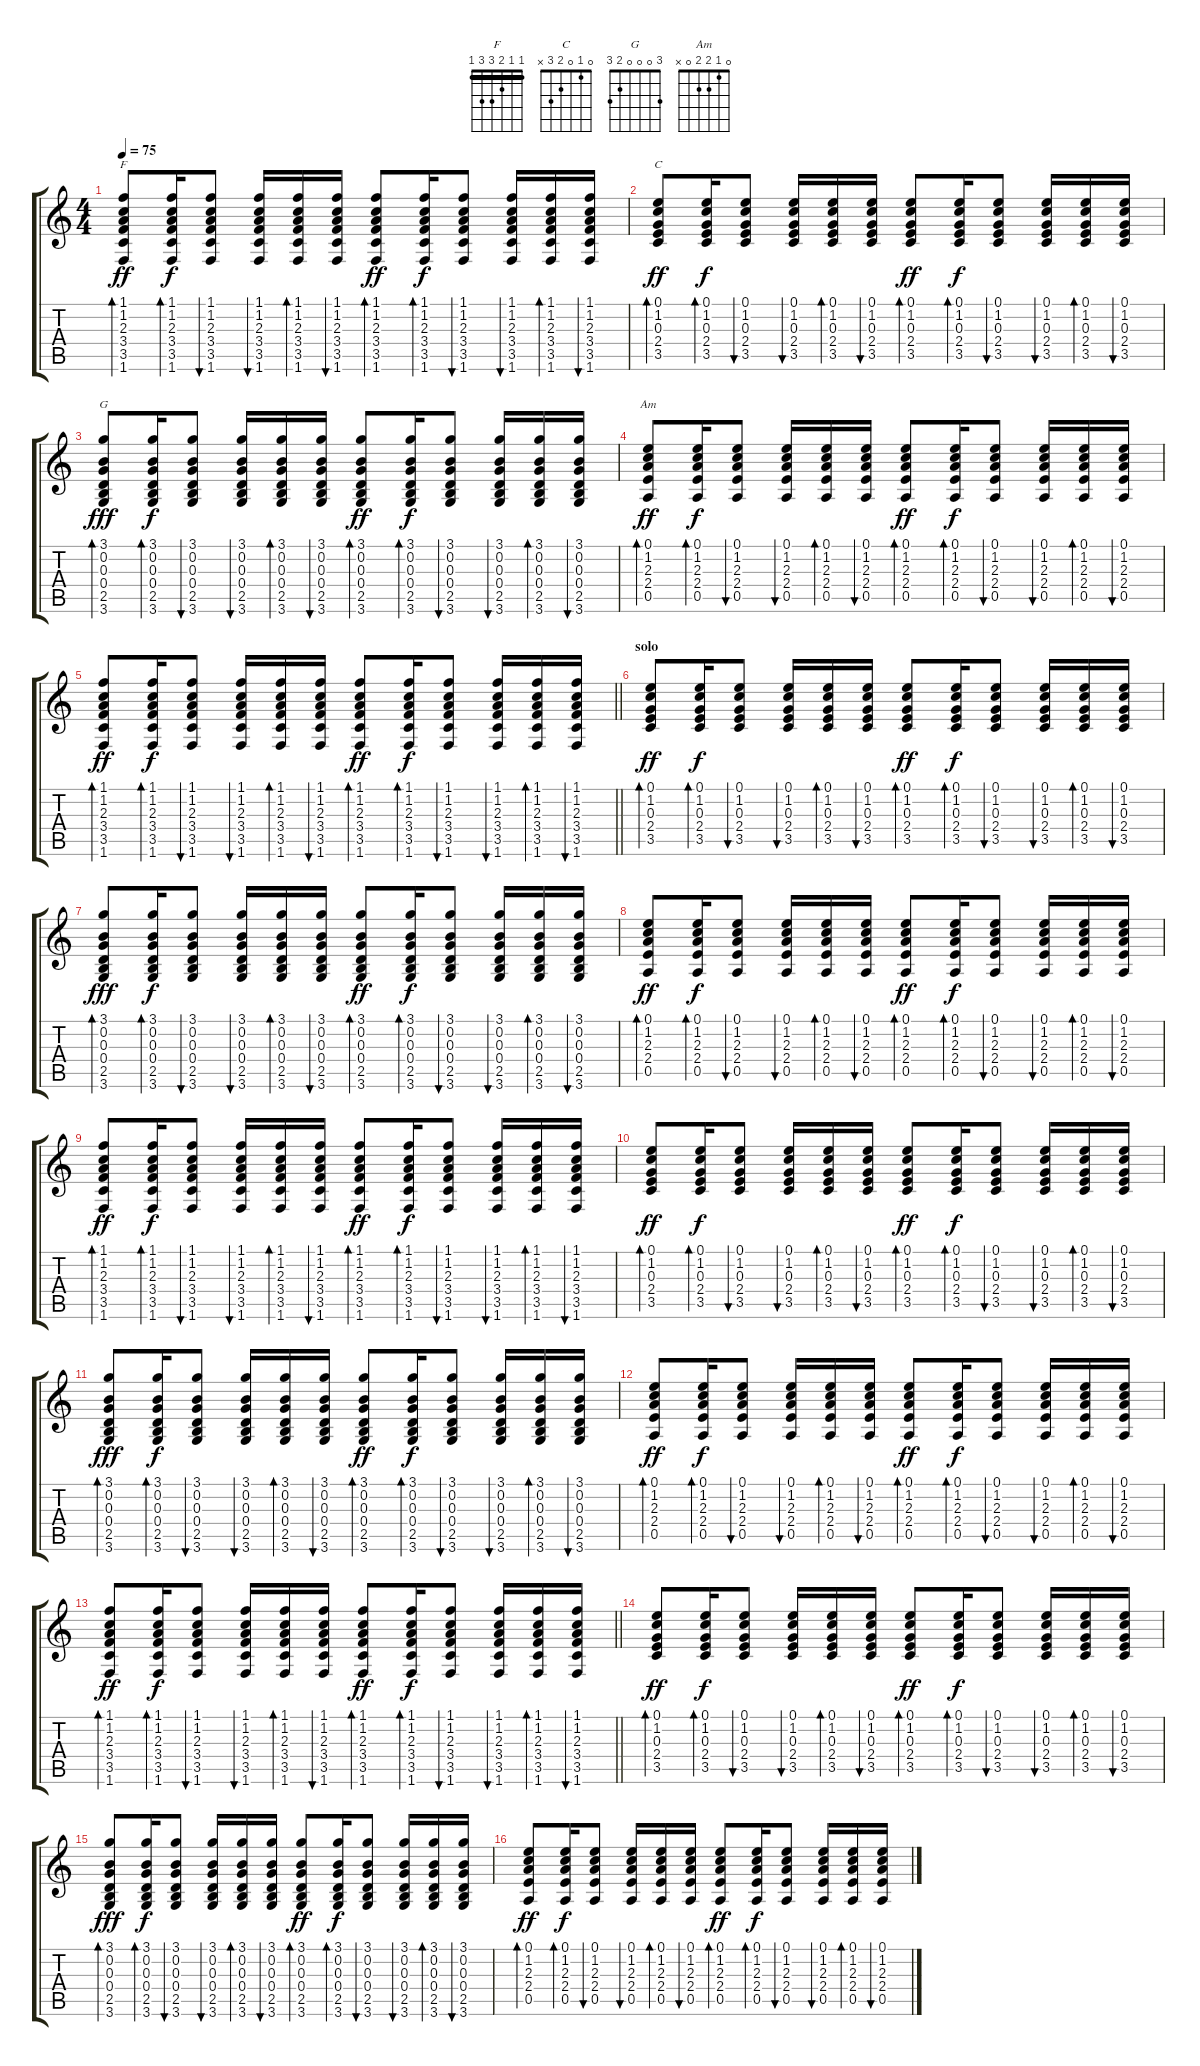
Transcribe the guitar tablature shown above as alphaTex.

\track "" {instrument acousticguitarnylon}
\staff {score tabs}
\tuning (E4 B3 G3 D3 A2 E2) {hide}
\chord ("F" 1 1 2 3 3 1) {barre 1}
\chord ("C" 0 1 0 2 3 x)
\chord ("G" 3 0 0 0 2 3)
\chord ("Am" 0 1 2 2 0 x)
\ts (4 4)
\tempo 75
\clef g2
\ks c
(1.1 1.2 2.3 3.4 3.5 1.6).8{bd 30 ch "F" dy ff} (1.1 1.2 2.3 3.4 3.5 1.6).16{bd 30 dy f} (1.1 1.2 2.3 3.4 3.5 1.6).8{bu 30} (1.1 1.2 2.3 3.4 3.5 1.6).16{bu 30} (1.1 1.2 2.3 3.4 3.5 1.6).16{bd 30} (1.1 1.2 2.3 3.4 3.5 1.6).16{bu 30} (1.1 1.2 2.3 3.4 3.5 1.6).8{bd 30 dy ff} (1.1 1.2 2.3 3.4 3.5 1.6).16{bd 30 dy f} (1.1 1.2 2.3 3.4 3.5 1.6).8{bu 30} (1.1 1.2 2.3 3.4 3.5 1.6).16{bu 30} (1.1 1.2 2.3 3.4 3.5 1.6).16{bd 30} (1.1 1.2 2.3 3.4 3.5 1.6).16{bu 30} |
(0.1 1.2 0.3 2.4 3.5).8{bd 30 ch "C" dy ff} (0.1 1.2 0.3 2.4 3.5).16{bd 30 dy f} (0.1 1.2 0.3 2.4 3.5).8{bu 30} (0.1 1.2 0.3 2.4 3.5).16{bu 30} (0.1 1.2 0.3 2.4 3.5).16{bd 30} (0.1 1.2 0.3 2.4 3.5).16{bu 30} (0.1 1.2 0.3 2.4 3.5).8{bd 30 dy ff} (0.1 1.2 0.3 2.4 3.5).16{bd 30 dy f} (0.1 1.2 0.3 2.4 3.5).8{bu 30} (0.1 1.2 0.3 2.4 3.5).16{bu 30} (0.1 1.2 0.3 2.4 3.5).16{bd 30} (0.1 1.2 0.3 2.4 3.5).16{bu 30} |
(3.1 0.2 0.3 0.4 2.5 3.6).8{bd 30 ch "G" dy fff} (3.1 0.2 0.3 0.4 2.5 3.6).16{bd 30 dy f} (3.1 0.2 0.3 0.4 2.5 3.6).8{bu 30} (3.1 0.2 0.3 0.4 2.5 3.6).16{bu 30} (3.1 0.2 0.3 0.4 2.5 3.6).16{bd 30} (3.1 0.2 0.3 0.4 2.5 3.6).16{bu 30} (3.1 0.2 0.3 0.4 2.5 3.6).8{bd 30 dy ff} (3.1 0.2 0.3 0.4 2.5 3.6).16{bd 30 dy f} (3.1 0.2 0.3 0.4 2.5 3.6).8{bu 30} (3.1 0.2 0.3 0.4 2.5 3.6).16{bu 30} (3.1 0.2 0.3 0.4 2.5 3.6).16{bd 30} (3.1 0.2 0.3 0.4 2.5 3.6).16{bu 30} |
(0.1 1.2 2.3 2.4 0.5).8{bd 30 ch "Am" dy ff} (0.1 1.2 2.3 2.4 0.5).16{bd 30 dy f} (0.1 1.2 2.3 2.4 0.5).8{bu 30} (0.1 1.2 2.3 2.4 0.5).16{bu 30} (0.1 1.2 2.3 2.4 0.5).16{bd 30} (0.1 1.2 2.3 2.4 0.5).16{bu 30} (0.1 1.2 2.3 2.4 0.5).8{bd 60 dy ff} (0.1 1.2 2.3 2.4 0.5).16{bd 60 dy f} (0.1 1.2 2.3 2.4 0.5).8{bu 30} (0.1 1.2 2.3 2.4 0.5).16{bu 30} (0.1 1.2 2.3 2.4 0.5).16{bd 30} (0.1 1.2 2.3 2.4 0.5).16{bu 30} |
\barLineRight lightlight
(1.1 1.2 2.3 3.4 3.5 1.6).8{bd 30 dy ff} (1.1 1.2 2.3 3.4 3.5 1.6).16{bd 30 dy f} (1.1 1.2 2.3 3.4 3.5 1.6).8{bu 30} (1.1 1.2 2.3 3.4 3.5 1.6).16{bu 30} (1.1 1.2 2.3 3.4 3.5 1.6).16{bd 30} (1.1 1.2 2.3 3.4 3.5 1.6).16{bu 30} (1.1 1.2 2.3 3.4 3.5 1.6).8{bd 30 dy ff} (1.1 1.2 2.3 3.4 3.5 1.6).16{bd 30 dy f} (1.1 1.2 2.3 3.4 3.5 1.6).8{bu 30} (1.1 1.2 2.3 3.4 3.5 1.6).16{bu 30} (1.1 1.2 2.3 3.4 3.5 1.6).16{bd 30} (1.1 1.2 2.3 3.4 3.5 1.6).16{bu 30} |
\section ("" "solo")
(0.1 1.2 0.3 2.4 3.5).8{bd 30 dy ff} (0.1 1.2 0.3 2.4 3.5).16{bd 30 dy f} (0.1 1.2 0.3 2.4 3.5).8{bu 30} (0.1 1.2 0.3 2.4 3.5).16{bu 30} (0.1 1.2 0.3 2.4 3.5).16{bd 30} (0.1 1.2 0.3 2.4 3.5).16{bu 30} (0.1 1.2 0.3 2.4 3.5).8{bd 30 dy ff} (0.1 1.2 0.3 2.4 3.5).16{bd 30 dy f} (0.1 1.2 0.3 2.4 3.5).8{bu 30} (0.1 1.2 0.3 2.4 3.5).16{bu 30} (0.1 1.2 0.3 2.4 3.5).16{bd 30} (0.1 1.2 0.3 2.4 3.5).16{bu 30} |
(3.1 0.2 0.3 0.4 2.5 3.6).8{bd 30 dy fff} (3.1 0.2 0.3 0.4 2.5 3.6).16{bd 30 dy f} (3.1 0.2 0.3 0.4 2.5 3.6).8{bu 30} (3.1 0.2 0.3 0.4 2.5 3.6).16{bu 30} (3.1 0.2 0.3 0.4 2.5 3.6).16{bd 30} (3.1 0.2 0.3 0.4 2.5 3.6).16{bu 30} (3.1 0.2 0.3 0.4 2.5 3.6).8{bd 30 dy ff} (3.1 0.2 0.3 0.4 2.5 3.6).16{bd 30 dy f} (3.1 0.2 0.3 0.4 2.5 3.6).8{bu 30} (3.1 0.2 0.3 0.4 2.5 3.6).16{bu 30} (3.1 0.2 0.3 0.4 2.5 3.6).16{bd 30} (3.1 0.2 0.3 0.4 2.5 3.6).16{bu 30} |
(0.1 1.2 2.3 2.4 0.5).8{bd 30 dy ff} (0.1 1.2 2.3 2.4 0.5).16{bd 30 dy f} (0.1 1.2 2.3 2.4 0.5).8{bu 30} (0.1 1.2 2.3 2.4 0.5).16{bu 30} (0.1 1.2 2.3 2.4 0.5).16{bd 30} (0.1 1.2 2.3 2.4 0.5).16{bu 30} (0.1 1.2 2.3 2.4 0.5).8{bd 60 dy ff} (0.1 1.2 2.3 2.4 0.5).16{bd 60 dy f} (0.1 1.2 2.3 2.4 0.5).8{bu 30} (0.1 1.2 2.3 2.4 0.5).16{bu 30} (0.1 1.2 2.3 2.4 0.5).16{bd 30} (0.1 1.2 2.3 2.4 0.5).16{bu 30} |
(1.1 1.2 2.3 3.4 3.5 1.6).8{bd 30 dy ff} (1.1 1.2 2.3 3.4 3.5 1.6).16{bd 30 dy f} (1.1 1.2 2.3 3.4 3.5 1.6).8{bu 30} (1.1 1.2 2.3 3.4 3.5 1.6).16{bu 30} (1.1 1.2 2.3 3.4 3.5 1.6).16{bd 30} (1.1 1.2 2.3 3.4 3.5 1.6).16{bu 30} (1.1 1.2 2.3 3.4 3.5 1.6).8{bd 30 dy ff} (1.1 1.2 2.3 3.4 3.5 1.6).16{bd 30 dy f} (1.1 1.2 2.3 3.4 3.5 1.6).8{bu 30} (1.1 1.2 2.3 3.4 3.5 1.6).16{bu 30} (1.1 1.2 2.3 3.4 3.5 1.6).16{bd 30} (1.1 1.2 2.3 3.4 3.5 1.6).16{bu 30} |
(0.1 1.2 0.3 2.4 3.5).8{bd 30 dy ff} (0.1 1.2 0.3 2.4 3.5).16{bd 30 dy f} (0.1 1.2 0.3 2.4 3.5).8{bu 30} (0.1 1.2 0.3 2.4 3.5).16{bu 30} (0.1 1.2 0.3 2.4 3.5).16{bd 30} (0.1 1.2 0.3 2.4 3.5).16{bu 30} (0.1 1.2 0.3 2.4 3.5).8{bd 30 dy ff} (0.1 1.2 0.3 2.4 3.5).16{bd 30 dy f} (0.1 1.2 0.3 2.4 3.5).8{bu 30} (0.1 1.2 0.3 2.4 3.5).16{bu 30} (0.1 1.2 0.3 2.4 3.5).16{bd 30} (0.1 1.2 0.3 2.4 3.5).16{bu 30} |
(3.1 0.2 0.3 0.4 2.5 3.6).8{bd 30 dy fff} (3.1 0.2 0.3 0.4 2.5 3.6).16{bd 30 dy f} (3.1 0.2 0.3 0.4 2.5 3.6).8{bu 30} (3.1 0.2 0.3 0.4 2.5 3.6).16{bu 30} (3.1 0.2 0.3 0.4 2.5 3.6).16{bd 30} (3.1 0.2 0.3 0.4 2.5 3.6).16{bu 30} (3.1 0.2 0.3 0.4 2.5 3.6).8{bd 30 dy ff} (3.1 0.2 0.3 0.4 2.5 3.6).16{bd 30 dy f} (3.1 0.2 0.3 0.4 2.5 3.6).8{bu 30} (3.1 0.2 0.3 0.4 2.5 3.6).16{bu 30} (3.1 0.2 0.3 0.4 2.5 3.6).16{bd 30} (3.1 0.2 0.3 0.4 2.5 3.6).16{bu 30} |
(0.1 1.2 2.3 2.4 0.5).8{bd 30 dy ff} (0.1 1.2 2.3 2.4 0.5).16{bd 30 dy f} (0.1 1.2 2.3 2.4 0.5).8{bu 30} (0.1 1.2 2.3 2.4 0.5).16{bu 30} (0.1 1.2 2.3 2.4 0.5).16{bd 30} (0.1 1.2 2.3 2.4 0.5).16{bu 30} (0.1 1.2 2.3 2.4 0.5).8{bd 60 dy ff} (0.1 1.2 2.3 2.4 0.5).16{bd 60 dy f} (0.1 1.2 2.3 2.4 0.5).8{bu 30} (0.1 1.2 2.3 2.4 0.5).16{bu 30} (0.1 1.2 2.3 2.4 0.5).16{bd 30} (0.1 1.2 2.3 2.4 0.5).16{bu 30} |
\barLineRight lightlight
(1.1 1.2 2.3 3.4 3.5 1.6).8{bd 30 dy ff} (1.1 1.2 2.3 3.4 3.5 1.6).16{bd 30 dy f} (1.1 1.2 2.3 3.4 3.5 1.6).8{bu 30} (1.1 1.2 2.3 3.4 3.5 1.6).16{bu 30} (1.1 1.2 2.3 3.4 3.5 1.6).16{bd 30} (1.1 1.2 2.3 3.4 3.5 1.6).16{bu 30} (1.1 1.2 2.3 3.4 3.5 1.6).8{bd 30 dy ff} (1.1 1.2 2.3 3.4 3.5 1.6).16{bd 30 dy f} (1.1 1.2 2.3 3.4 3.5 1.6).8{bu 30} (1.1 1.2 2.3 3.4 3.5 1.6).16{bu 30} (1.1 1.2 2.3 3.4 3.5 1.6).16{bd 30} (1.1 1.2 2.3 3.4 3.5 1.6).16{bu 30} |
\section ("" "")
(0.1 1.2 0.3 2.4 3.5).8{bd 30 dy ff} (0.1 1.2 0.3 2.4 3.5).16{bd 30 dy f} (0.1 1.2 0.3 2.4 3.5).8{bu 30} (0.1 1.2 0.3 2.4 3.5).16{bu 30} (0.1 1.2 0.3 2.4 3.5).16{bd 30} (0.1 1.2 0.3 2.4 3.5).16{bu 30} (0.1 1.2 0.3 2.4 3.5).8{bd 30 dy ff} (0.1 1.2 0.3 2.4 3.5).16{bd 30 dy f} (0.1 1.2 0.3 2.4 3.5).8{bu 30} (0.1 1.2 0.3 2.4 3.5).16{bu 30} (0.1 1.2 0.3 2.4 3.5).16{bd 30} (0.1 1.2 0.3 2.4 3.5).16{bu 30} |
(3.1 0.2 0.3 0.4 2.5 3.6).8{bd 30 dy fff} (3.1 0.2 0.3 0.4 2.5 3.6).16{bd 30 dy f} (3.1 0.2 0.3 0.4 2.5 3.6).8{bu 30} (3.1 0.2 0.3 0.4 2.5 3.6).16{bu 30} (3.1 0.2 0.3 0.4 2.5 3.6).16{bd 30} (3.1 0.2 0.3 0.4 2.5 3.6).16{bu 30} (3.1 0.2 0.3 0.4 2.5 3.6).8{bd 30 dy ff} (3.1 0.2 0.3 0.4 2.5 3.6).16{bd 30 dy f} (3.1 0.2 0.3 0.4 2.5 3.6).8{bu 30} (3.1 0.2 0.3 0.4 2.5 3.6).16{bu 30} (3.1 0.2 0.3 0.4 2.5 3.6).16{bd 30} (3.1 0.2 0.3 0.4 2.5 3.6).16{bu 30} |
(0.1 1.2 2.3 2.4 0.5).8{bd 30 dy ff} (0.1 1.2 2.3 2.4 0.5).16{bd 30 dy f} (0.1 1.2 2.3 2.4 0.5).8{bu 30} (0.1 1.2 2.3 2.4 0.5).16{bu 30} (0.1 1.2 2.3 2.4 0.5).16{bd 30} (0.1 1.2 2.3 2.4 0.5).16{bu 30} (0.1 1.2 2.3 2.4 0.5).8{bd 60 dy ff} (0.1 1.2 2.3 2.4 0.5).16{bd 60 dy f} (0.1 1.2 2.3 2.4 0.5).8{bu 30} (0.1 1.2 2.3 2.4 0.5).16{bu 30} (0.1 1.2 2.3 2.4 0.5).16{bd 30} (0.1 1.2 2.3 2.4 0.5).16{bu 30}
